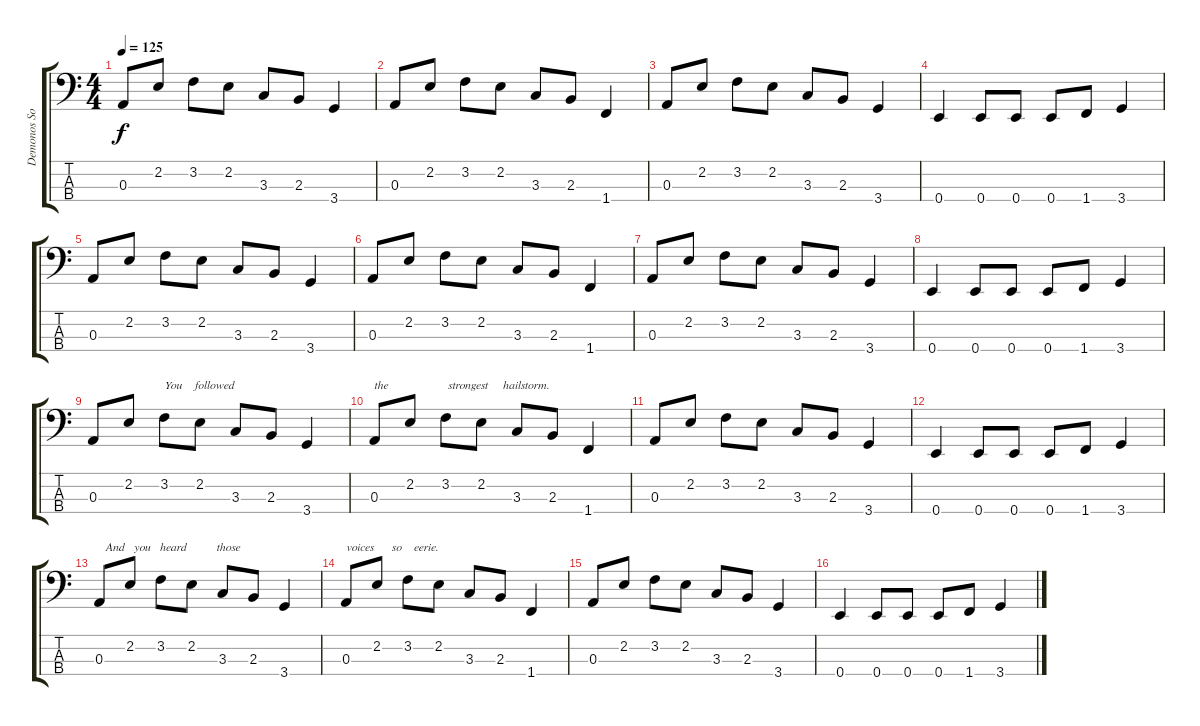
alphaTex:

\track ("Demonos Sova" "Demonos So") {instrument electricbassfinger}
\staff {score tabs}
\tuning (G2 D2 A1 E1) {hide}
\ts (4 4)
\tempo 125
\clef f4
\ks c
0.3.8{dy f instrument electricbassfinger} 2.2.8 3.2.8 2.2.8 3.3.8 2.3.8 3.4.4 |
0.3.8 2.2.8 3.2.8 2.2.8 3.3.8 2.3.8 1.4.4 |
0.3.8 2.2.8 3.2.8 2.2.8 3.3.8 2.3.8 3.4.4 |
0.4.4 0.4.8 0.4.8 0.4.8 1.4.8 3.4.4 |
0.3.8 2.2.8 3.2.8 2.2.8 3.3.8 2.3.8 3.4.4 |
0.3.8 2.2.8 3.2.8 2.2.8 3.3.8 2.3.8 1.4.4 |
0.3.8 2.2.8 3.2.8 2.2.8 3.3.8 2.3.8 3.4.4 |
0.4.4 0.4.8 0.4.8 0.4.8 1.4.8 3.4.4 |
0.3.8 2.2.8 3.2.8{txt "You    followed"} 2.2.8 3.3.8 2.3.8 3.4.4 |
0.3.8{txt "the                    strongest     hailstorm."} 2.2.8 3.2.8 2.2.8 3.3.8 2.3.8 1.4.4 |
0.3.8 2.2.8 3.2.8 2.2.8 3.3.8 2.3.8 3.4.4 |
0.4.4 0.4.8 0.4.8 0.4.8 1.4.8 3.4.4 |
0.3.8{txt "  And   you   heard          those"} 2.2.8 3.2.8 2.2.8 3.3.8 2.3.8 3.4.4 |
0.3.8{txt "voices      so    eerie."} 2.2.8 3.2.8 2.2.8 3.3.8 2.3.8 1.4.4 |
0.3.8 2.2.8 3.2.8 2.2.8 3.3.8 2.3.8 3.4.4 |
0.4.4 0.4.8 0.4.8 0.4.8 1.4.8 3.4.4
